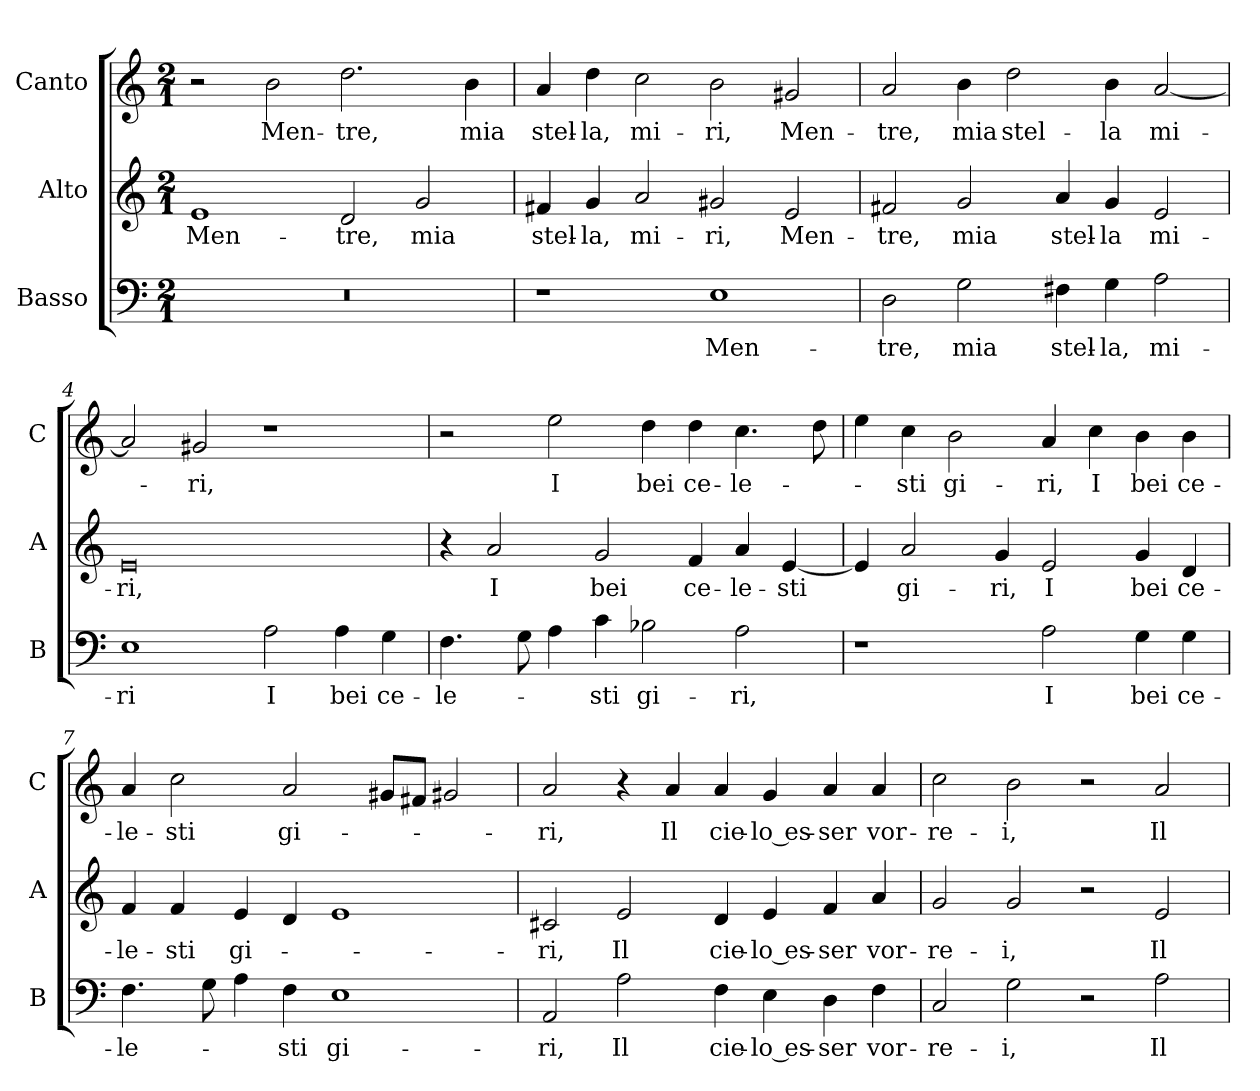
**kern	**text	**kern	**text	**kern	**text
*part3	*part3	*part2	*part2	*part1	*part1
*staff3	*staff3	*staff2	*staff2	*staff1	*staff1
*I"Basso	*	*I"Alto	*	*I"Canto	*
*I'B	*	*I'A	*	*I'C	*
*clefF4	*	*clefG2	*	*clefG2	*
*k[]	*	*k[]	*	*k[]	*
*M2/1	*	*M2/1	*	*M2/1	*
=1	=1	=1	=1	=1	=1
0r	.	1e	Men-	2r	.
.	.	.	.	2b	Men-
.	.	2d	-tre,	2.dd	-tre,
.	.	2g	mia	.	.
.	.	.	.	4b	mia
=2	=2	=2	=2	=2	=2
1r	.	4f#X	stel-	4a	stel-
.	.	4g	-la,	4dd	-la,
.	.	2a	mi-	2cc	mi-
1E	Men-	2g#X	-ri,	2b	-ri,
.	.	2e	Men-	2g#X	Men-
=3	=3	=3	=3	=3	=3
2D	-tre,	2f#X	-tre,	2a	-tre,
2G	mia	2g	mia	4b	mia
.	.	.	.	2dd	stel-
4F#X	stel-	4a	stel-	.	.
4G	-la,	4g	-la	4b	-la
2A	mi-	2e	mi-	[2a	mi-
=4	=4	=4	=4	=4	=4
1E	-ri	0e	-ri,	2a]	.
.	.	.	.	2g#X	-ri,
2A	I	.	.	1r	.
4A	bei	.	.	.	.
4G	ce-	.	.	.	.
=5	=5	=5	=5	=5	=5
4.F	-le-	4r	.	2r	.
.	.	2a	I	.	.
8G	.	.	.	.	.
4A	.	.	.	2ee	I
4c	-sti	2g	bei	.	.
2B-X	gi-	.	.	4dd	bei
.	.	4f	ce-	4dd	ce-
2A	-ri,	4a	-le-	4.cc	-le-
.	.	[4e	-sti	.	.
.	.	.	.	8dd	.
=6	=6	=6	=6	=6	=6
1r	.	4e]	.	4ee	.
.	.	2a	gi-	4cc	-sti
.	.	.	.	2b	gi-
.	.	4g	-ri,	.	.
2A	I	2e	I	4a	-ri,
.	.	.	.	4cc	I
4G	bei	4g	bei	4b	bei
4G	ce-	4d	ce-	4b	ce-
=7	=7	=7	=7	=7	=7
4.F	-le-	4f	-le-	4a	-le-
.	.	4f	-sti	2cc	-sti
8G	.	.	.	.	.
4A	.	4e	gi-	.	.
4F	-sti	4d	.	2a	gi-
1E	gi-	1e	.	.	.
.	.	.	.	8g#XL	.
.	.	.	.	8f#XJ	.
.	.	.	.	2g#X	.
=8	=8	=8	=8	=8	=8
2AA	-ri,	2c#X	-ri,	2a	-ri,
2A	Il	2e	Il	4r	.
.	.	.	.	4a	Il
4F	cie-	4d	cie-	4a	cie-
4E	-lo es-	4e	-lo es-	4g	-lo es-
4D	-ser	4f	-ser	4a	-ser
4F	vor-	4a	vor-	4a	vor-
=9	=9	=9	=9	=9	=9
2C	-re-	2g	-re-	2cc	-re-
2G	-i,	2g	-i,	2b	-i,
2r	.	2r	.	2r	.
2A	Il	2e	Il	2a	Il
=	=	=	=	=	=
*-	*-	*-	*-	*-	*-
